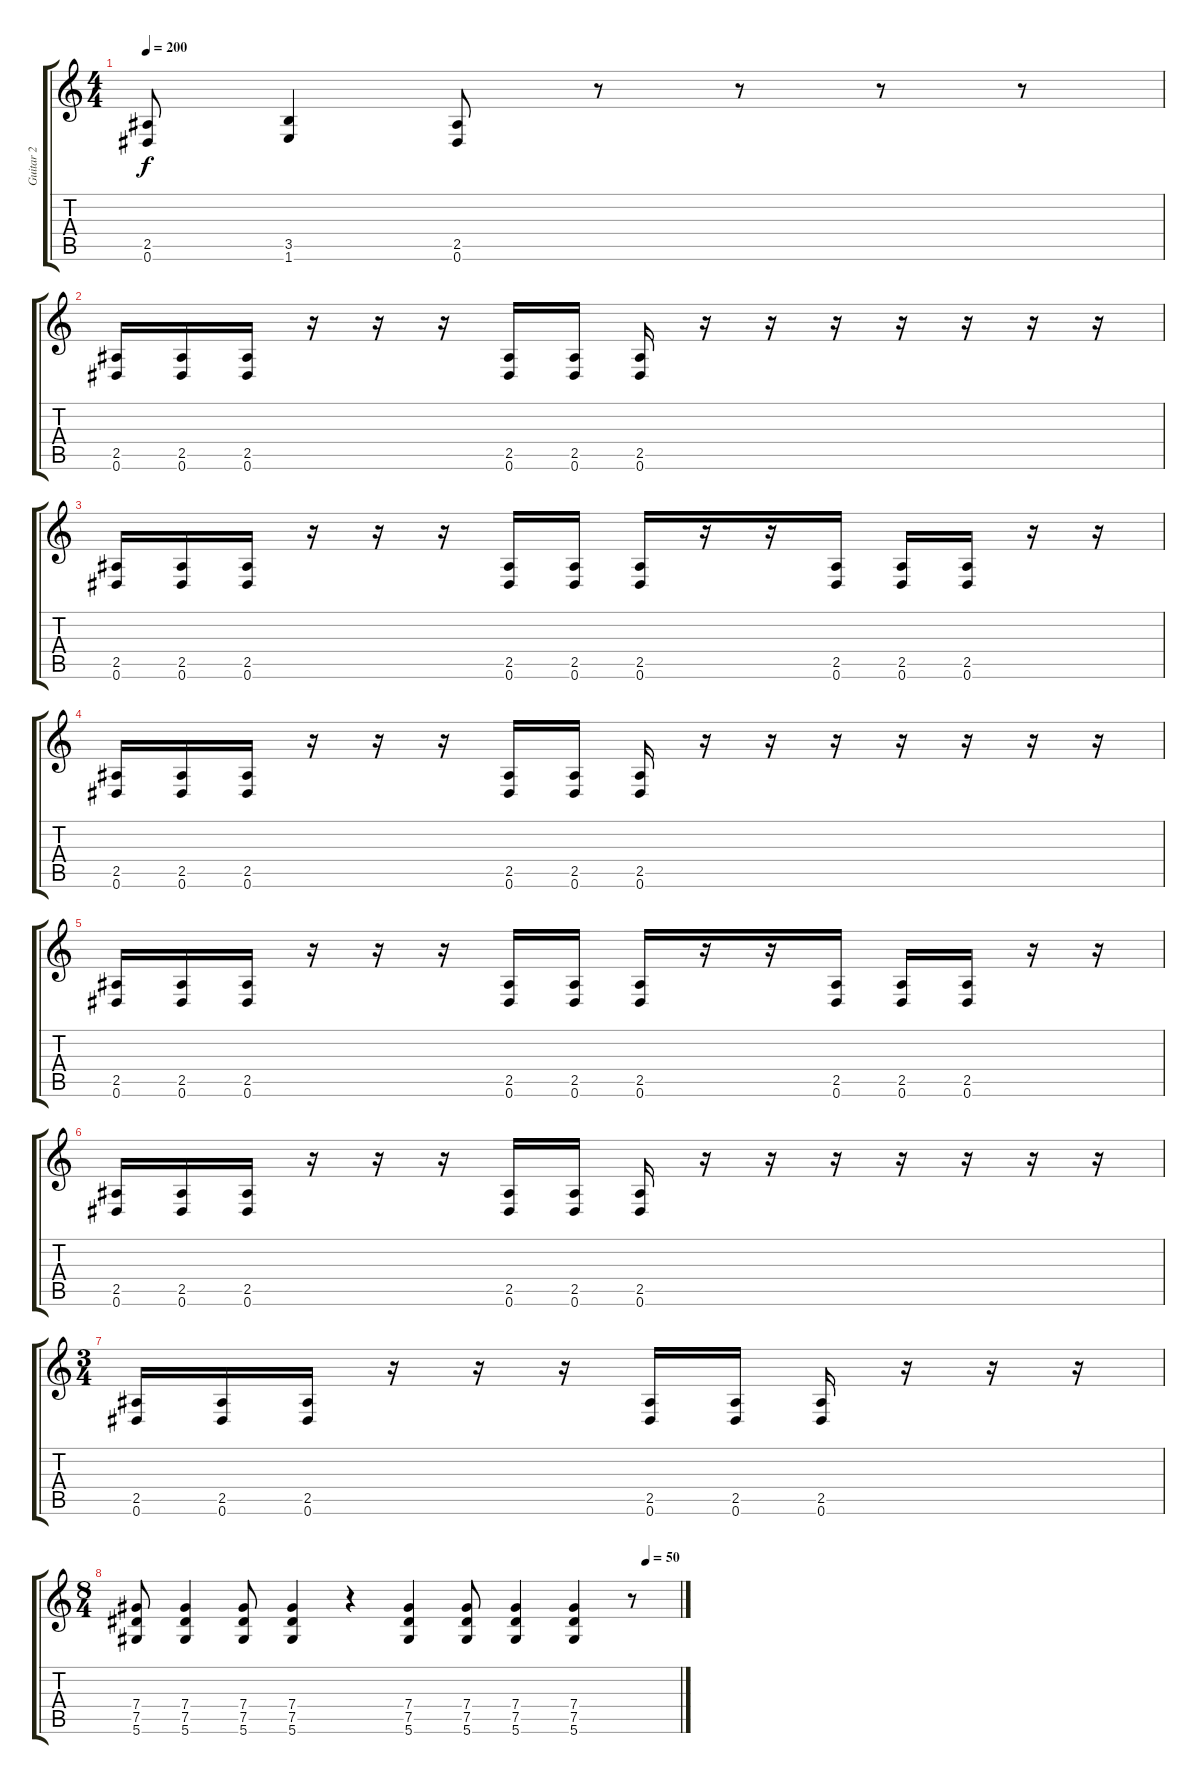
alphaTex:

\track ("Guitar 2" "Guitar 2") {instrument overdrivenguitar}
\staff {score tabs}
\tuning (Eb4 Bb3 Gb3 Db3 Ab2 Eb2) {hide}
\ts (4 4)
\tempo 200
\clef g2
\ks c
(2.5 0.6).8{dy f} (3.5 1.6).4 (2.5 0.6).8 r.8 r.8 r.8 r.8 |
(2.5 0.6).16 (2.5 0.6).16 (2.5 0.6).16 r.16 r.16 r.16 (2.5 0.6).16 (2.5 0.6).16 (2.5 0.6).16 r.16 r.16 r.16 r.16 r.16 r.16 r.16 |
(2.5 0.6).16 (2.5 0.6).16 (2.5 0.6).16 r.16 r.16 r.16 (2.5 0.6).16 (2.5 0.6).16 (2.5 0.6).16 r.16 r.16 (2.5 0.6).16 (2.5 0.6).16 (2.5 0.6).16 r.16 r.16 |
(2.5 0.6).16 (2.5 0.6).16 (2.5 0.6).16 r.16 r.16 r.16 (2.5 0.6).16 (2.5 0.6).16 (2.5 0.6).16 r.16 r.16 r.16 r.16 r.16 r.16 r.16 |
(2.5 0.6).16 (2.5 0.6).16 (2.5 0.6).16 r.16 r.16 r.16 (2.5 0.6).16 (2.5 0.6).16 (2.5 0.6).16 r.16 r.16 (2.5 0.6).16 (2.5 0.6).16 (2.5 0.6).16 r.16 r.16 |
(2.5 0.6).16 (2.5 0.6).16 (2.5 0.6).16 r.16 r.16 r.16 (2.5 0.6).16 (2.5 0.6).16 (2.5 0.6).16 r.16 r.16 r.16 r.16 r.16 r.16 r.16 |
\ts (3 4)
(2.5 0.6).16 (2.5 0.6).16 (2.5 0.6).16 r.16 r.16 r.16 (2.5 0.6).16 (2.5 0.6).16 (2.5 0.6).16 r.16 r.16 r.16 |
\ts (8 4)
\tempo (50 0.9375)
(7.4 7.5 5.6).8 (7.4 7.5 5.6).4 (7.4 7.5 5.6).8 (7.4 7.5 5.6).4 r.4 (7.4 7.5 5.6).4 (7.4 7.5 5.6).8 (7.4 7.5 5.6).4 (7.4 7.5 5.6).4 r.8
